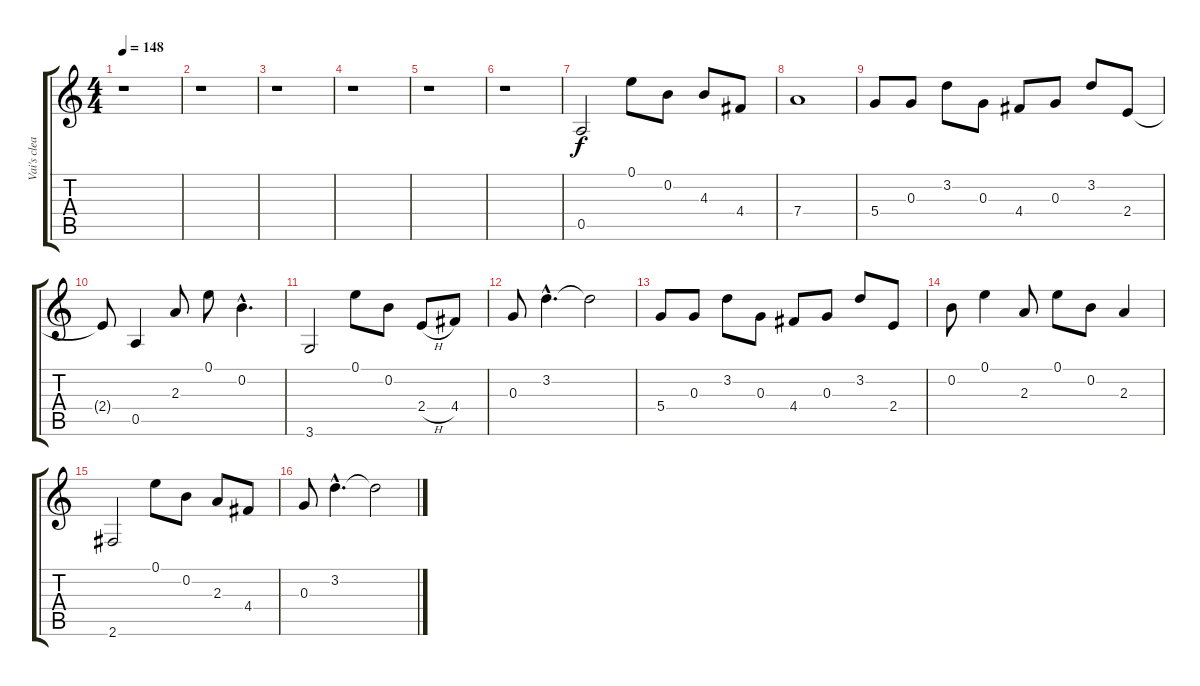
\track ("Vai's clean Guitar" "Vai's clea") {instrument electricguitarclean}
\staff {score tabs}
\tuning (E4 B3 G3 D3 A2 E2) {hide}
\ts (4 4)
\tempo 148
\clef g2
\ks c
r.1{dy f} |
r.1 |
r.1 |
r.1 |
r.1 |
r.1 |
0.5.2 0.1.8 0.2.8 4.3.8 4.4.8 |
7.4.1 |
5.4.8 0.3.8 3.2.8 0.3.8 4.4.8 0.3.8 3.2.8 2.4.8 |
2.4{t}.8 0.5.4 2.3.8 0.1.8 0.2{hac}.4{d} |
3.6.2 0.1.8 0.2.8 2.4{h}.8 4.4.8 |
0.3.8 3.2{hac}.4{d} 3.2{t}.2 |
5.4.8 0.3.8 3.2.8 0.3.8 4.4.8 0.3.8 3.2.8 2.4.8 |
0.2.8 0.1.4 2.3.8 0.1.8 0.2.8 2.3.4 |
2.6.2 0.1.8 0.2.8 2.3.8 4.4.8 |
0.3.8 3.2{hac}.4{d} 3.2{t}.2
